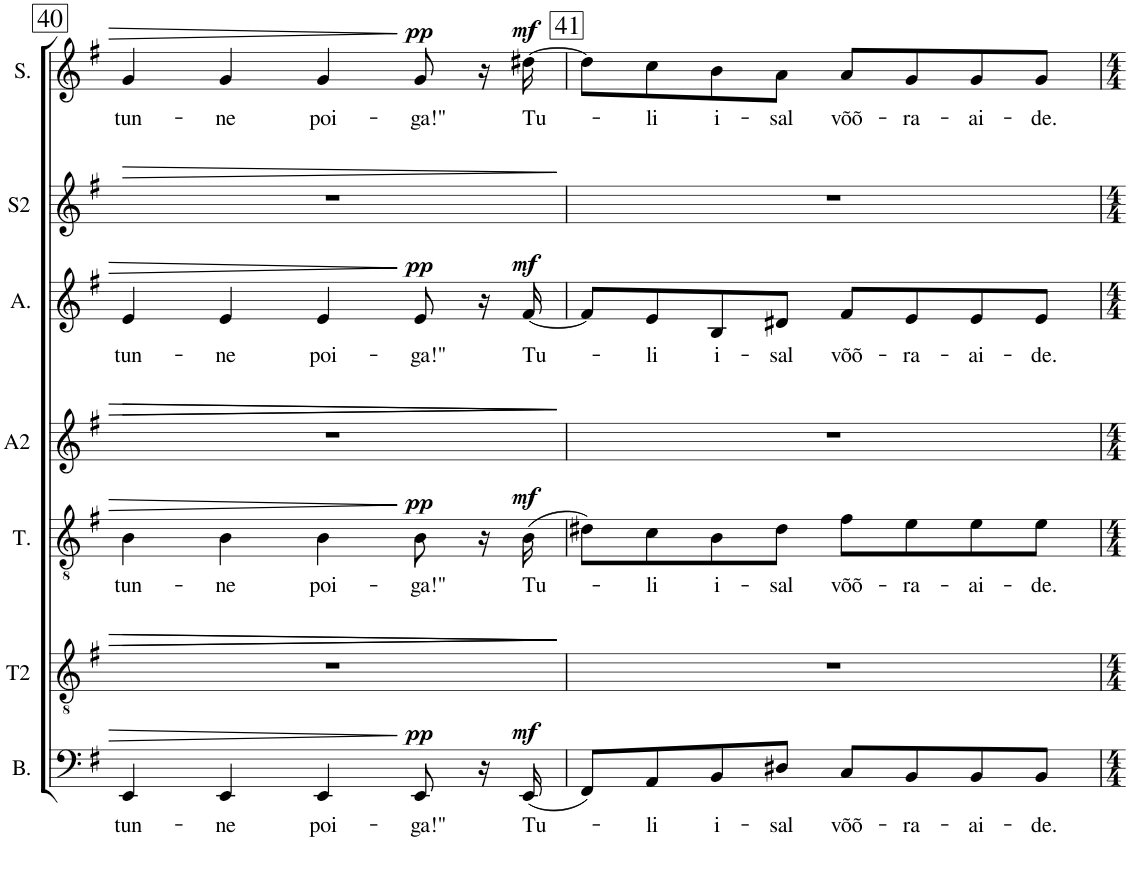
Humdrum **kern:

**kern	**text	**dynam	**kern	**text	**dynam	**kern	**text	**dynam	**kern	**text	**dynam
*part4	*part4	*part4	*part3	*part3	*part3	*part2	*part2	*part2	*part1	*part1	*part1
*staff4	*staff4	*staff4	*staff3	*staff3	*staff3	*staff2	*staff2	*staff2	*staff1	*staff1	*staff1
*I"Bass	*	*	*I"Tenor	*	*	*I"Alto	*	*	*I"Soprano	*	*
*I'B.	*	*	*I'T.	*	*	*I'A.	*	*	*I'S.	*	*
!!LO:PB:g=z
*clefF4	*	*	*clefGv2	*	*	*clefG2	*	*	*clefG2	*	*
*	*	*	*	*	*	*Trd1c2	*	*	*	*	*
*k[f#]	*	*	*k[f#]	*	*	*k[f#]	*	*	*k[f#]	*	*
*M4/4	*	*	*M4/4	*	*	*M4/4	*	*	*M4/4	*	*
=40	=40	=40	=40	=40	=40	=40	=40	=40	=40	=40	=40
!	!LO:LY:b	!	!	!LO:LY:b	!	!	!LO:LY:b	!	!	!LO:LY:b	!
4EE/	tun-	.	4B\	tun-	.	4e/	tun-	.	4g/	tun-	.
!	!LO:LY:b	!	!	!LO:LY:b	!	!	!LO:LY:b	!	!	!LO:LY:b	!
4EE/	-ne	.	4B\	-ne	.	4e/	-ne	.	4g/	-ne	.
!	!LO:LY:b	!	!	!LO:LY:b	!	!	!LO:LY:b	!	!	!LO:LY:b	!
4EE/	poi-	.	4B\	poi-	.	4e/	poi-	.	4g/	poi-	.
!	!LO:LY:b	!LO:DY:a	!	!LO:LY:b	!LO:DY:a	!	!LO:LY:b	!LO:DY:a	!	!LO:LY:b	!LO:DY:a
8EE/	-ga!"	pp	8B\	-ga!"	pp	8e/	-ga!"	pp	8g/	-ga!"	pp
16r	.	.	16r	.	.	16r	.	.	16r	.	.
!	!LO:LY:b	!LO:DY:a	!	!LO:LY:b	!LO:DY:a	!	!LO:LY:b	!LO:DY:a	!	!LO:LY:b	!LO:DY:a
(16EE/	Tu-	mf	16B\	Tu-	mf	[16f#/	Tu-	mf	[16dd#X\	Tu-	mf
=41	=41	=41	=41	=41	=41	=41	=41	=41	=41	=41	=41
8FF#/L)	.	.	8d#X\L	.	.	8f#/L]	.	.	8dd#\L]	.	.
!	!LO:LY:b	!	!	!LO:LY:b	!	!	!LO:LY:b	!	!	!LO:LY:b	!
8AA/	-li	.	8c\	-li	.	8e/	-li	.	8cc\	-li	.
!	!LO:LY:b	!	!	!LO:LY:b	!	!	!LO:LY:b	!	!	!LO:LY:b	!
8BB/	i-	.	8B\	i-	.	8B/	i-	.	8b\	i-	.
!	!LO:LY:b	!	!	!LO:LY:b	!	!	!LO:LY:b	!	!	!LO:LY:b	!
8D#X/J	-sal	.	8d#\J	-sal	.	8d#X/J	-sal	.	8a\J	-sal	.
!	!LO:LY:b	!	!	!LO:LY:b	!	!	!LO:LY:b	!	!	!LO:LY:b	!
8C/L	võõ-	.	8f#\L	võõ-	.	8f#/L	võõ-	.	8a/L	võõ-	.
!	!LO:LY:b	!	!	!LO:LY:b	!	!	!LO:LY:b	!	!	!LO:LY:b	!
8BB/	-ra-	.	8e\	-ra-	.	8e/	-ra-	.	8g/	-ra-	.
!	!LO:LY:b	!	!	!LO:LY:b	!	!	!LO:LY:b	!	!	!LO:LY:b	!
8BB/	-ai-	.	8e\	-ai-	.	8e/	-ai-	.	8g/	-ai-	.
!	!LO:LY:b	!	!	!LO:LY:b	!	!	!LO:LY:b	!	!	!LO:LY:b	!
8BB/J	-de.	.	8e\J	-de.	.	8e/J	-de.	.	8g/J	-de.	.
=	=	=	=	=	=	=	=	=	=	=	=
*-	*-	*-	*-	*-	*-	*-	*-	*-	*-	*-	*-
